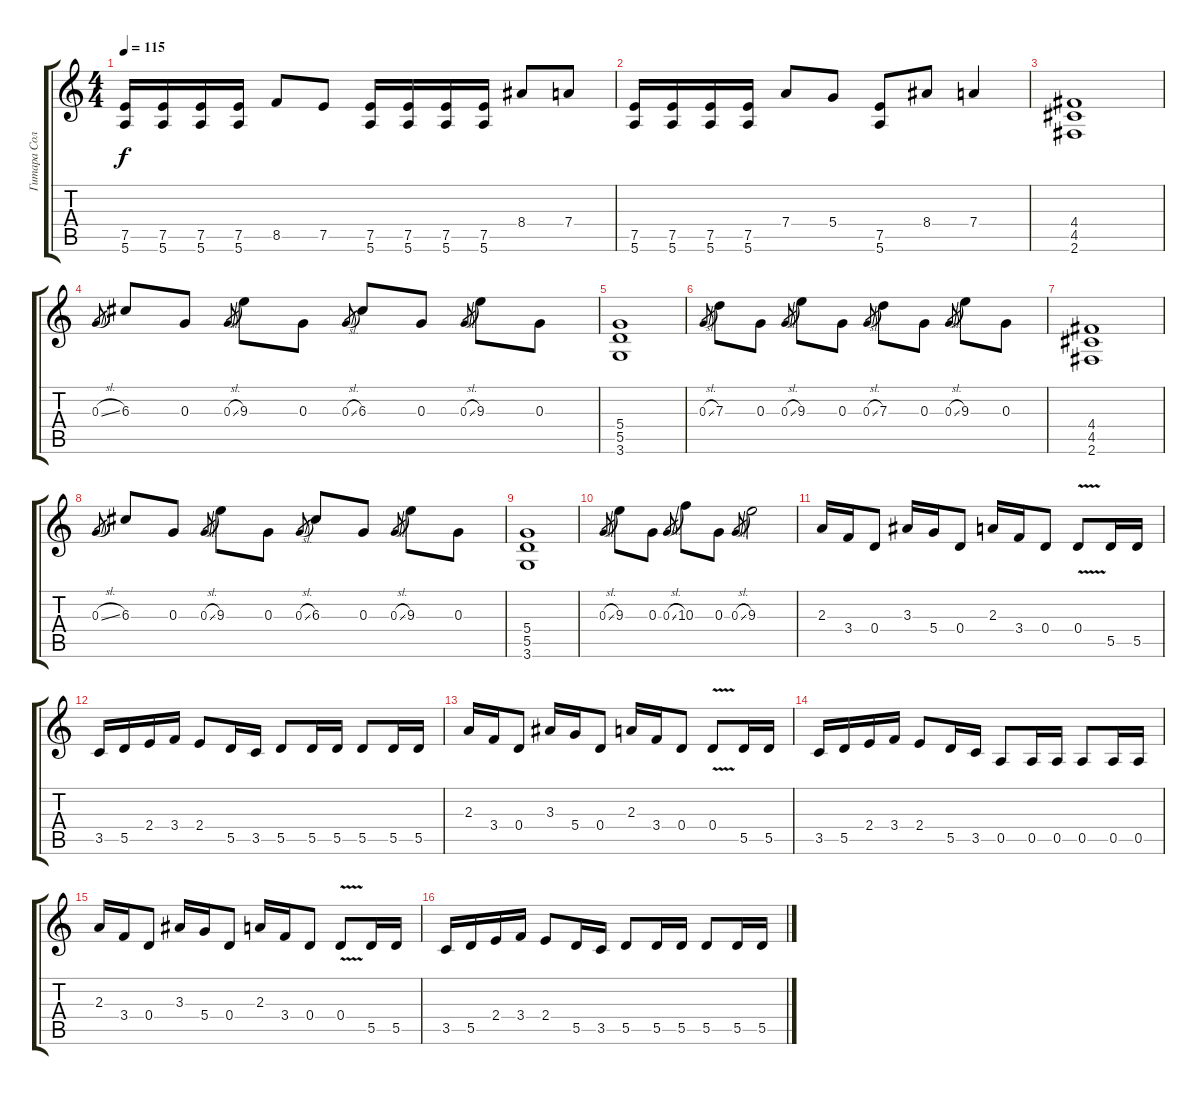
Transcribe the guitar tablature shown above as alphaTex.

\track ("Гитара Соло 1" "Гитара Сол") {instrument distortionguitar}
\staff {score tabs}
\tuning (E4 B3 G3 D3 A2 E2) {hide}
\ts (4 4)
\tempo 115
\clef g2
\ks c
(7.5 5.6).16{dy f} (7.5 5.6).16 (7.5 5.6).16 (7.5 5.6).16 8.5.8 7.5.8 (7.5 5.6).16 (7.5 5.6).16 (7.5 5.6).16 (7.5 5.6).16 8.4.8 7.4.8 |
(7.5 5.6).16 (7.5 5.6).16 (7.5 5.6).16 (7.5 5.6).16 7.4.8 5.4.8 (7.5 5.6).8 8.4.8 7.4.4 |
(4.4 4.5 2.6).1 |
0.3{sl}.8{gr} 6.3.8 0.3.8 0.3{sl}.8{gr} 9.3.8 0.3.8 0.3{sl}.8{gr} 6.3.8 0.3.8 0.3{sl}.8{gr} 9.3.8 0.3.8 |
(5.4 5.5 3.6).1 |
0.3{sl}.8{gr} 7.3.8 0.3.8 0.3{sl}.8{gr} 9.3.8 0.3.8 0.3{sl}.8{gr} 7.3.8 0.3.8 0.3{sl}.8{gr} 9.3.8 0.3.8 |
(4.4 4.5 2.6).1 |
0.3{sl}.8{gr} 6.3.8 0.3.8 0.3{sl}.8{gr} 9.3.8 0.3.8 0.3{sl}.8{gr} 6.3.8 0.3.8 0.3{sl}.8{gr} 9.3.8 0.3.8 |
(5.4 5.5 3.6).1 |
0.3{sl}.8{gr} 9.3.8 0.3.8 0.3{sl}.8{gr} 10.3.8 0.3.8 0.3{sl}.8{gr} 9.3.2 |
2.3.16 3.4.16 0.4.8 3.3.16 5.4.16 0.4.8 2.3.16 3.4.16 0.4.8 0.4{v}.8 5.5.16 5.5.16 |
3.5.16 5.5.16 2.4.16 3.4.16 2.4.8 5.5.16 3.5.16 5.5.8 5.5.16 5.5.16 5.5.8 5.5.16 5.5.16 |
2.3.16 3.4.16 0.4.8 3.3.16 5.4.16 0.4.8 2.3.16 3.4.16 0.4.8 0.4{v}.8 5.5.16 5.5.16 |
3.5.16 5.5.16 2.4.16 3.4.16 2.4.8 5.5.16 3.5.16 0.5.8 0.5.16 0.5.16 0.5.8 0.5.16 0.5.16 |
2.3.16 3.4.16 0.4.8 3.3.16 5.4.16 0.4.8 2.3.16 3.4.16 0.4.8 0.4{v}.8 5.5.16 5.5.16 |
3.5.16 5.5.16 2.4.16 3.4.16 2.4.8 5.5.16 3.5.16 5.5.8 5.5.16 5.5.16 5.5.8 5.5.16 5.5.16
